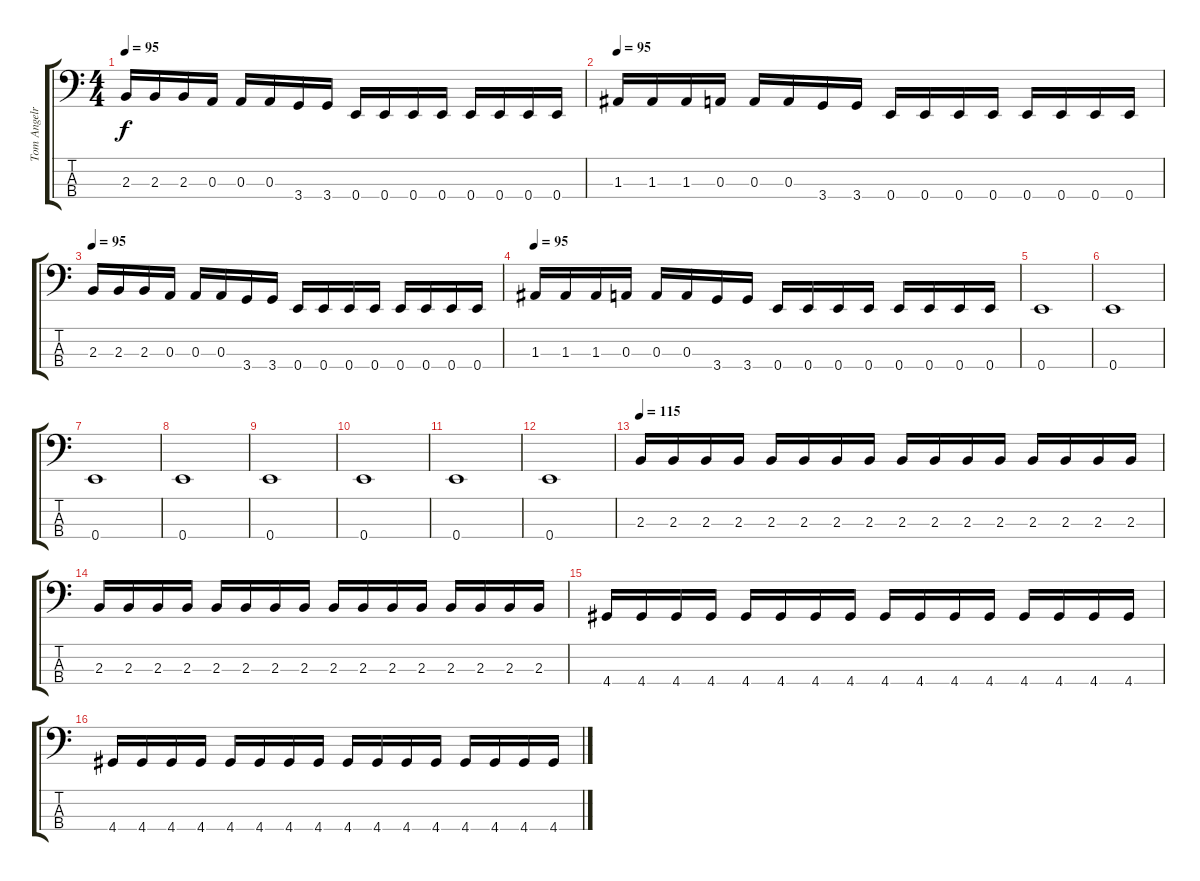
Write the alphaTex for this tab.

\track ("Tom Angelripper (Bass)" "Tom Angelr") {instrument electricbasspick}
\staff {score tabs}
\tuning (G2 D2 A1 E1) {hide}
\ts (4 4)
\tempo 95
\clef f4
\ks c
2.3.16{dy f} 2.3.16 2.3.16 0.3.16 0.3.16 0.3.16 3.4.16 3.4.16 0.4.16 0.4.16 0.4.16 0.4.16 0.4.16 0.4.16 0.4.16 0.4.16 |
\tempo 95
1.3.16 1.3.16 1.3.16 0.3.16 0.3.16 0.3.16 3.4.16 3.4.16 0.4.16 0.4.16 0.4.16 0.4.16 0.4.16 0.4.16 0.4.16 0.4.16 |
\tempo 95
2.3.16 2.3.16 2.3.16 0.3.16 0.3.16 0.3.16 3.4.16 3.4.16 0.4.16 0.4.16 0.4.16 0.4.16 0.4.16 0.4.16 0.4.16 0.4.16 |
\tempo 95
1.3.16 1.3.16 1.3.16 0.3.16 0.3.16 0.3.16 3.4.16 3.4.16 0.4.16 0.4.16 0.4.16 0.4.16 0.4.16 0.4.16 0.4.16 0.4.16 |
0.4.1 |
0.4.1 |
0.4.1 |
0.4.1 |
0.4.1 |
0.4.1 |
0.4.1 |
0.4.1 |
\tempo 115
2.3.16 2.3.16 2.3.16 2.3.16 2.3.16 2.3.16 2.3.16 2.3.16 2.3.16 2.3.16 2.3.16 2.3.16 2.3.16 2.3.16 2.3.16 2.3.16 |
2.3.16 2.3.16 2.3.16 2.3.16 2.3.16 2.3.16 2.3.16 2.3.16 2.3.16 2.3.16 2.3.16 2.3.16 2.3.16 2.3.16 2.3.16 2.3.16 |
4.4.16 4.4.16 4.4.16 4.4.16 4.4.16 4.4.16 4.4.16 4.4.16 4.4.16 4.4.16 4.4.16 4.4.16 4.4.16 4.4.16 4.4.16 4.4.16 |
4.4.16 4.4.16 4.4.16 4.4.16 4.4.16 4.4.16 4.4.16 4.4.16 4.4.16 4.4.16 4.4.16 4.4.16 4.4.16 4.4.16 4.4.16 4.4.16
